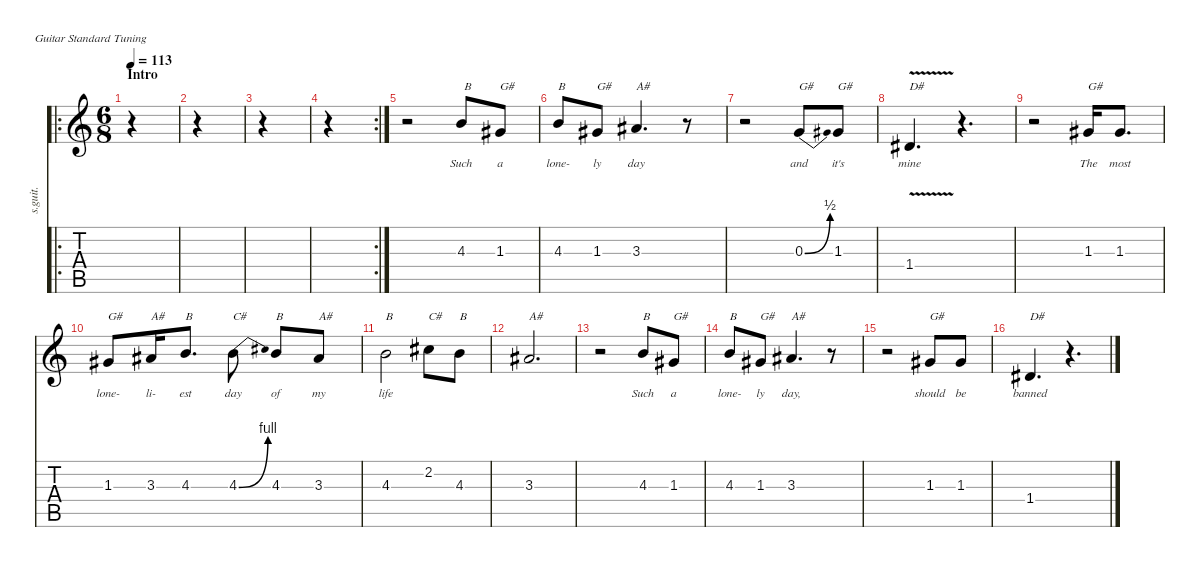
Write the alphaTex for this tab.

\defaultSystemsLayout 4
\hideDynamics
\bracketExtendMode nobrackets
\track ("Daron Malakian - Vocals" "s.guit.") {instrument tenorsax}
\staff {score tabs}
\tuning (E4 B3 G3 D3 A2 E2)
\displaytranspose 12
\ro
\ts (6 8)
\beaming (8 2 2 2 2)
\section ("" "Intro")
\tempo 113
\clef g2
\ks c
r.4{dy fff instrument tenorsax} |
r.4 |
r.4 |
\rc 2
r.4 |
r.2 4.3.8{txt " B" lyrics (0 "Such") lyrics (1 "") lyrics (2 "") lyrics (3 "") lyrics (4 "")} 1.3{acc #}.8{txt "G#" lyrics (0 "a") lyrics (1 "") lyrics (2 "") lyrics (3 "") lyrics (4 "")} |
4.3.8{txt "B" lyrics (0 "lone-") lyrics (1 "") lyrics (2 "") lyrics (3 "") lyrics (4 "")} 1.3{acc #}.8{txt "G#" lyrics (0 "ly") lyrics (1 "") lyrics (2 "") lyrics (3 "") lyrics (4 "")} 3.3{acc #}.4{d txt "A#" lyrics (0 "day") lyrics (1 "") lyrics (2 "") lyrics (3 "") lyrics (4 "")} r.8 |
r.2 0.3{be (bend 0 0 19.8 2)}.8{txt "G#" lyrics (0 "and") lyrics (1 "") lyrics (2 "") lyrics (3 "") lyrics (4 "")} 1.3{acc #}.8{txt "G#" lyrics (0 "it's") lyrics (1 "") lyrics (2 "") lyrics (3 "") lyrics (4 "")} |
1.4{v acc #}.4{d txt "D#" lyrics (0 "mine") lyrics (1 "") lyrics (2 "") lyrics (3 "") lyrics (4 "")} r.4{d} |
r.2 1.3{acc #}.16{txt "G#" lyrics (0 "The") lyrics (1 "") lyrics (2 "") lyrics (3 "") lyrics (4 "")} 1.3{acc #}.8{d lyrics (0 "most") lyrics (1 "") lyrics (2 "") lyrics (3 "") lyrics (4 "")} |
1.3{acc #}.8{txt "G#" lyrics (0 "lone-") lyrics (1 "") lyrics (2 "") lyrics (3 "") lyrics (4 "")} 3.3{acc #}.16{txt "A#" lyrics (0 "li-") lyrics (1 "") lyrics (2 "") lyrics (3 "") lyrics (4 "")} 4.3.8{d txt "B" lyrics (0 "est") lyrics (1 "") lyrics (2 "") lyrics (3 "") lyrics (4 "")} 4.3{be (bend 0 0 15 4)}.8{txt "C#" lyrics (0 "day") lyrics (1 "") lyrics (2 "") lyrics (3 "") lyrics (4 "")} 4.3.8{txt "B" lyrics (0 "of") lyrics (1 "") lyrics (2 "") lyrics (3 "") lyrics (4 "")} 3.3{acc #}.8{txt "A#" lyrics (0 "my") lyrics (1 "") lyrics (2 "") lyrics (3 "") lyrics (4 "")} |
4.3.2{txt "B" lyrics (0 "life") lyrics (1 "") lyrics (2 "") lyrics (3 "") lyrics (4 "")} 2.2{acc #}.8{txt "C#" lyrics (0 "") lyrics (1 "") lyrics (2 "") lyrics (3 "") lyrics (4 "")} 4.3.8{txt "B" lyrics (0 "") lyrics (1 "") lyrics (2 "") lyrics (3 "") lyrics (4 "")} |
3.3{acc #}.2{d txt "A#" lyrics (0 "") lyrics (1 "") lyrics (2 "") lyrics (3 "") lyrics (4 "")} |
r.2 4.3.8{txt "B" lyrics (0 "Such") lyrics (1 "") lyrics (2 "") lyrics (3 "") lyrics (4 "")} 1.3{acc #}.8{txt "G#" lyrics (0 "a") lyrics (1 "") lyrics (2 "") lyrics (3 "") lyrics (4 "")} |
4.3.8{txt "B" lyrics (0 "lone-") lyrics (1 "") lyrics (2 "") lyrics (3 "") lyrics (4 "")} 1.3{acc #}.8{txt "G#" lyrics (0 "ly") lyrics (1 "") lyrics (2 "") lyrics (3 "") lyrics (4 "")} 3.3{acc #}.4{d txt "A#" lyrics (0 "day,") lyrics (1 "") lyrics (2 "") lyrics (3 "") lyrics (4 "")} r.8 |
r.2 1.3{acc #}.8{txt "G#" lyrics (0 "should") lyrics (1 "") lyrics (2 "") lyrics (3 "") lyrics (4 "")} 1.3{acc #}.8{lyrics (0 "be") lyrics (1 "") lyrics (2 "") lyrics (3 "") lyrics (4 "")} |
1.4{acc #}.4{d txt "D#" lyrics (0 "banned") lyrics (1 "") lyrics (2 "") lyrics (3 "") lyrics (4 "")} r.4{d}
